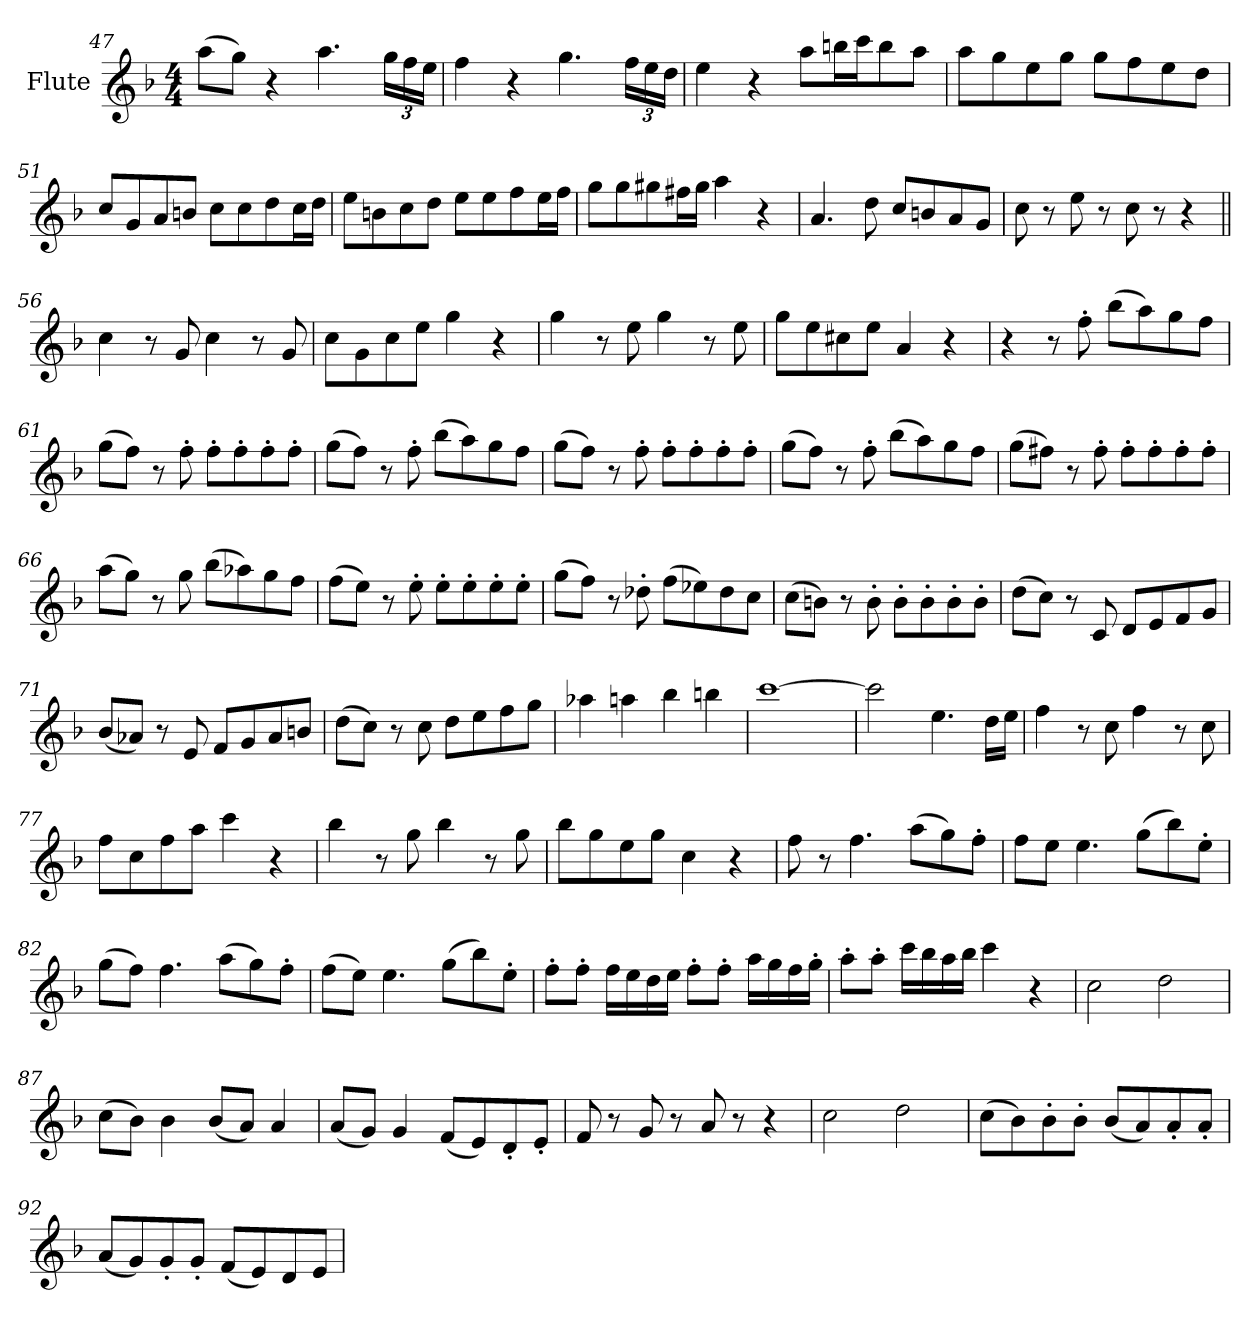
**kern
*part1
*staff1
*I"Flute
*I'Fl.
*clefG2
*k[b-]
*F:
*M4/4
=47
(8aa\L
8gg\J)
4r
4.aa\
*Xbrackettup
24gg\LL
24ff\
24ee\JJ
!!LO:LB:g=z
=48
4ff\
4r
4.gg\
24ff\LL
24ee\
24dd\JJ
=49
4ee\
4r
8aa\L
16bbn\L
16ccc\J
8bb\
8aa\J
=50
8aa\L
8gg\
8ee\
8gg\J
8gg\L
8ff\
8ee\
8dd\J
=51
8cc/L
8g/
8a/
8bn/J
8cc\L
8cc\
8dd\
16cc\L
16dd\JJ
!!LO:LB:g=z
=52
8ee\L
8bn\
8cc\
8dd\J
8ee\L
8ee\
8ff\
16ee\L
16ff\JJ
=53
8gg\L
8gg\
8gg#X\
16ff#X\L
16gg#\JJ
4aa\
4r
=54
4.a/
8dd\
8cc/L
8bn/
8a/
8g/J
=55
8cc\
8r
8ee\
8r
8cc\
8r
4r
!!LO:LB:g=z
=56||
4cc\
8r
8g/
4cc\
8r
8g/
=57
8cc\L
8g\
8cc\
8ee\J
4gg\
4r
=58
4gg\
8r
8ee\
4gg\
8r
8ee\
=59
8gg\L
8ee\
8cc#X\
8ee\J
4a/
4r
=60
4r
8r
8ff'\
(8bb-\L
8aa\)
8gg\
8ff\J
!!LO:LB:g=z
=61
(8gg\L
8ff\J)
8r
8ff'\
8ff'\L
8ff'\
8ff'\
8ff'\J
=62
(8gg\L
8ff\J)
8r
8ff'\
(8bb-\L
8aa\)
8gg\
8ff\J
=63
(8gg\L
8ff\J)
8r
8ff'\
8ff'\L
8ff'\
8ff'\
8ff'\J
=64
(8gg\L
8ff\J)
8r
8ff'\
(8bb-\L
8aa\)
8gg\
8ff\J
!!LO:LB:g=z
=65
(8gg\L
8ff#X\J)
8r
8ff#'\
8ff#'\L
8ff#'\
8ff#'\
8ff#'\J
=66
(8aa\L
8gg\J)
8r
8gg\
(8bb-\L
8aa-X\)
8gg\
8ff\J
=67
(8ff\L
8ee\J)
8r
8ee'\
8ee'\L
8ee'\
8ee'\
8ee'\J
=68
(8gg\L
8ff\J)
8r
8dd-X'\
(8ff\L
8ee-X\)
8dd-\
8cc\J
!!LO:LB:g=z
=69
(8cc\L
8bn\J)
8r
8b'\
8b'\L
8b'\
8b'\
8b'\J
=70
(8dd\L
8cc\J)
8r
8c/
8d/L
8e/
8f/
8g/J
=71
(8b-/L
8a-X/J)
8r
8e/
8f/L
8g/
8a-/
8bn/J
=72
(8dd\L
8cc\J)
8r
8cc\
8dd\L
8ee\
8ff\
8gg\J
!!LO:LB:g=z
=73
4aa-X\
4aan\
4bb-\
4bbn\
=74
[1ccc
=75
2ccc\]
4.ee\
16dd\LL
16ee\JJ
=76
4ff\
8r
8cc\
4ff\
8r
8cc\
=77
8ff\L
8cc\
8ff\
8aa\J
4ccc\
4r
=78
4bb-\
8r
8gg\
4bb-\
8r
8gg\
=79
8bb-\L
8gg\
8ee\
8gg\J
4cc\
4r
!!LO:LB:g=z
=80
8ff\
8r
4.ff\
(8aa\L
8gg\)
8ff'\J
=81
8ff\L
8ee\J
4.ee\
(8gg\L
8bb-\)
8ee'\J
=82
(8gg\L
8ff\J)
4.ff\
(8aa\L
8gg\)
8ff'\J
=83
(8ff\L
8ee\J)
4.ee\
(8gg\L
8bb-\)
8ee'\J
!!LO:LB:g=z
=84
8ff'\L
8ff'\J
16ff\LL
16ee\
16dd\
16ee\JJ
8ff'\L
8ff'\J
16aa\LL
16gg\
16ff\
16gg'\JJ
=85
8aa'\L
8aa'\J
16ccc\LL
16bb-\
16aa\
16bb-\JJ
4ccc\
4r
=86
2cc\
2dd\
=87
(8cc\L
8b-\J)
4b-\
(8b-/L
8a/J)
4a/
=88
(8a/L
8g/J)
4g/
(8f/L
8e/)
8d'/
8e'/J
!!LO:PB:g=z
=89
8f/
8r
8g/
8r
8a/
8r
4r
=90
2cc\
2dd\
=91
(8cc\L
8b-\)
8b-'\
8b-'\J
(8b-/L
8a/)
8a'/
8a'/J
=92
(8a/L
8g/)
8g'/
8g'/J
(8f/L
8e/)
8d/
8e/J
=
*-
